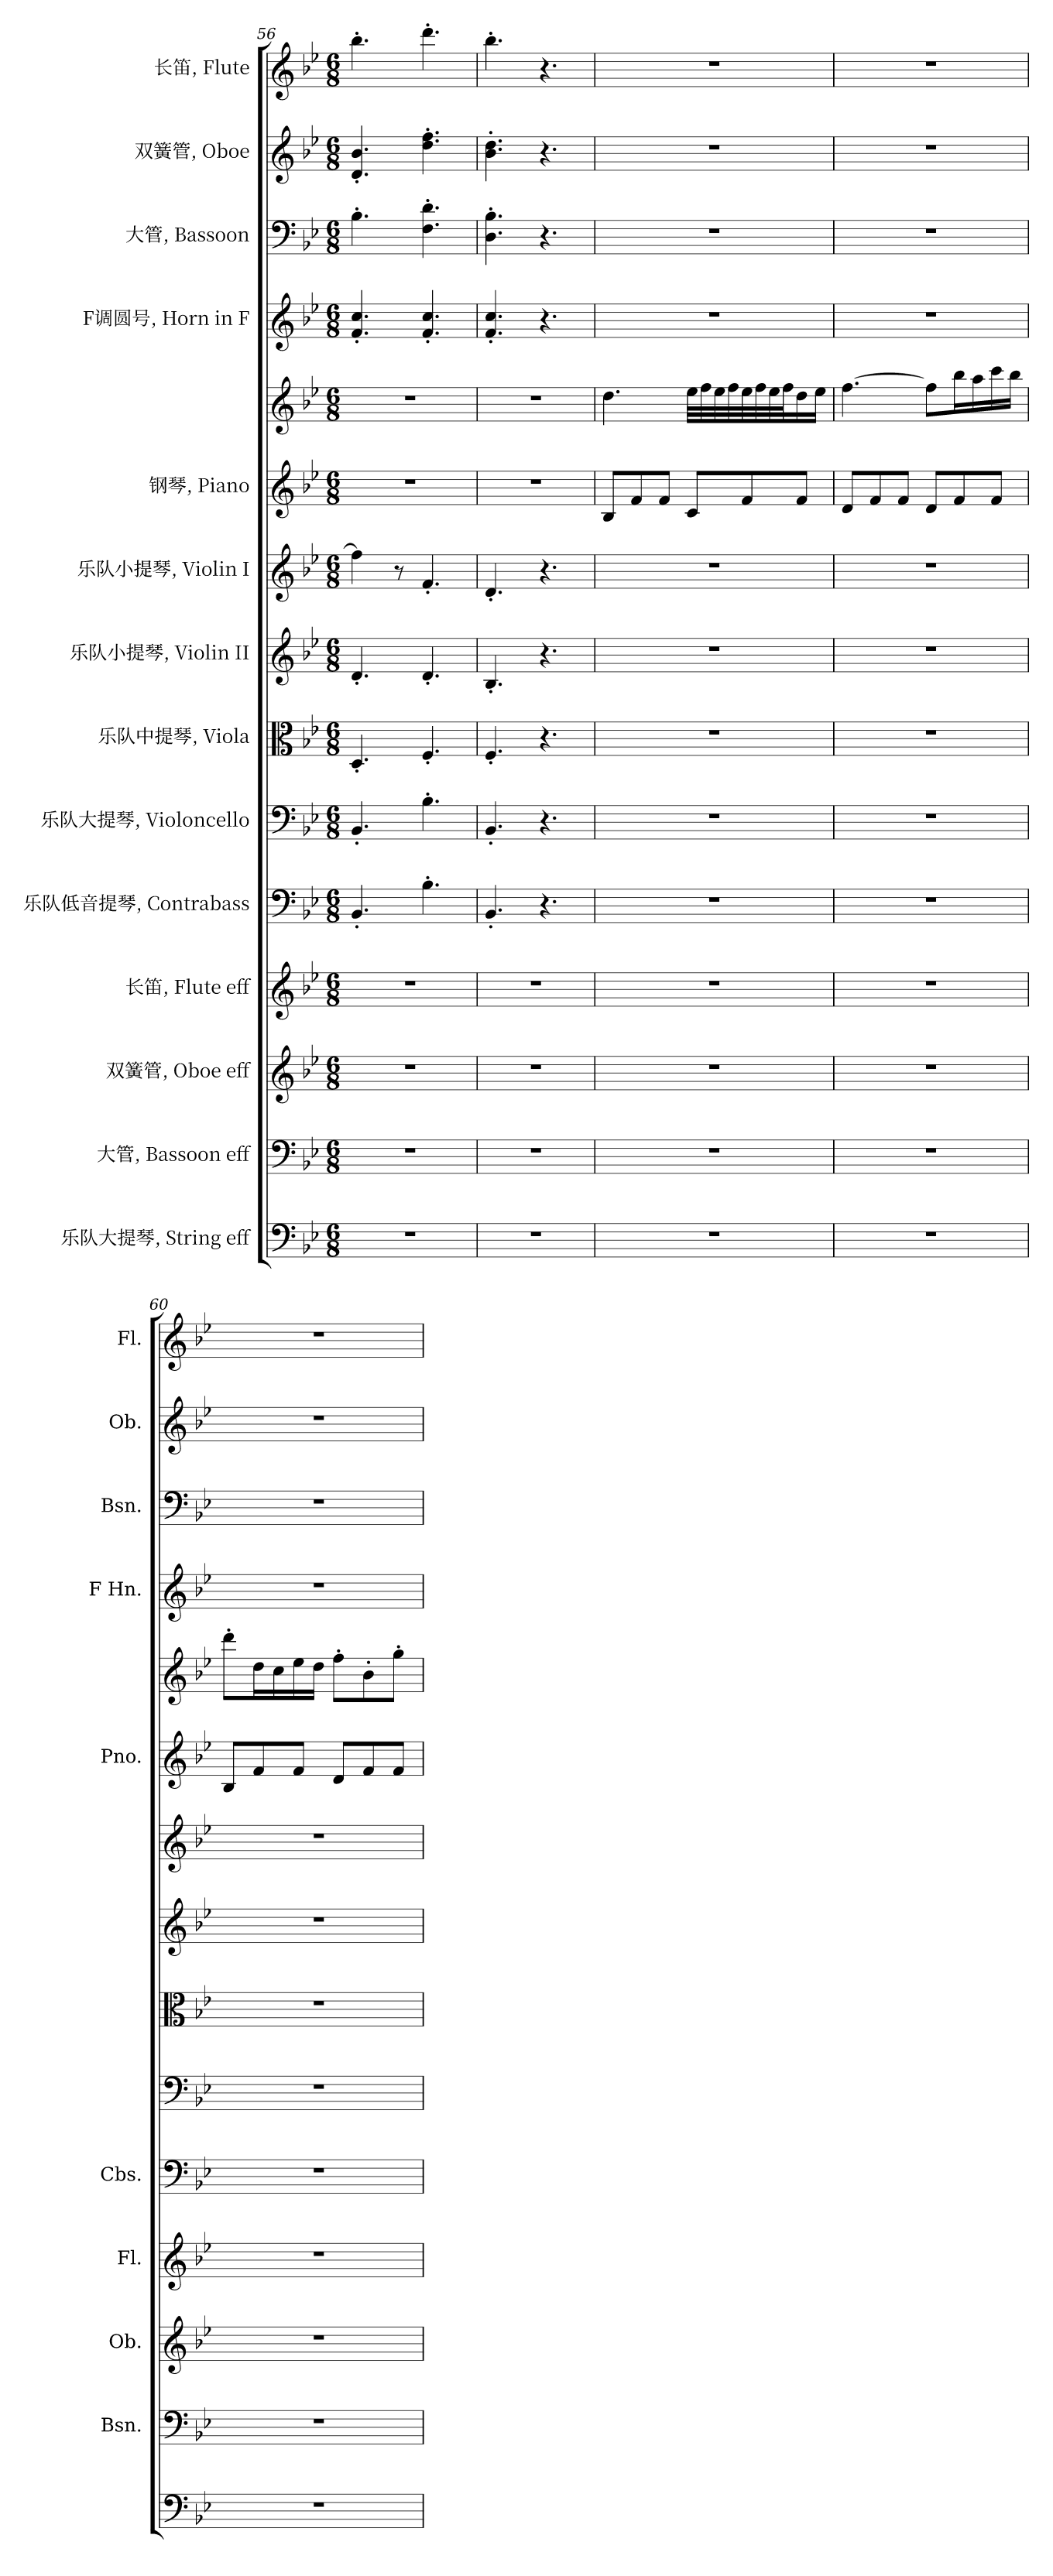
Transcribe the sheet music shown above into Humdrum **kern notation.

**kern	**kern	**kern	**kern	**kern	**kern	**kern	**kern	**kern	**kern	**kern	**kern	**kern	**kern	**kern
*part14	*part13	*part12	*part11	*part10	*part9	*part8	*part7	*part6	*part5	*part5	*part4	*part3	*part2	*part1
*staff15	*staff14	*staff13	*staff12	*staff11	*staff10	*staff9	*staff8	*staff7	*staff6	*staff5	*staff4	*staff3	*staff2	*staff1
*I"乐队大提琴, String eff	*I"大管, Bassoon eff	*I"双簧管, Oboe eff	*I"长笛, Flute eff	*I"乐队低音提琴, Contrabass	*I"乐队大提琴, Violoncello	*I"乐队中提琴, Viola	*I"乐队小提琴, Violin II	*I"乐队小提琴, Violin I	*I"钢琴, Piano	*	*I"F调圆号, Horn in F	*I"大管, Bassoon	*I"双簧管, Oboe	*I"长笛, Flute
*	*I'Bsn.	*I'Ob.	*I'Fl.	*I'Cbs.	*	*	*	*	*I'Pno.	*	*I'F Hn.	*I'Bsn.	*I'Ob.	*I'Fl.
*clefF4	*clefF4	*clefG2	*clefG2	*clefF4	*clefF4	*clefC3	*clefG2	*clefG2	*clefG2	*clefG2	*clefG2	*clefF4	*clefG2	*clefG2
*	*	*	*	*ITrd7c12	*	*	*	*	*	*	*ITrd4c7	*	*	*
*k[b-e-]	*k[b-e-]	*k[b-e-]	*k[b-e-]	*k[b-e-]	*k[b-e-]	*k[b-e-]	*k[b-e-]	*k[b-e-]	*k[b-e-]	*k[b-e-]	*k[b-e-a-]	*k[b-e-]	*k[b-e-]	*k[b-e-]
*M6/8	*M6/8	*M6/8	*M6/8	*M6/8	*M6/8	*M6/8	*M6/8	*M6/8	*M6/8	*M6/8	*M6/8	*M6/8	*M6/8	*M6/8
=56	=56	=56	=56	=56	=56	=56	=56	=56	=56	=56	=56	=56	=56	=56
2.r	2.r	2.r	2.r	4.BBB-'/	4.BB-'/	4.D'/	4.d'/	4ff\]	2.r	2.r	4.B-/' 4.f/'	4.B-'\	4.d/' 4.b-/'	4.bb-'\
.	.	.	.	.	.	.	.	8r	.	.	.	.	.	.
.	.	.	.	4.BB-'\	4.B-'\	4.F'/	4.d'/	4.f'/	.	.	4.B-/' 4.f/'	4.F\' 4.d\'	4.dd\' 4.ff\'	4.ddd'\
=57	=57	=57	=57	=57	=57	=57	=57	=57	=57	=57	=57	=57	=57	=57
2.r	2.r	2.r	2.r	4.BBB-'/	4.BB-'/	4.F'/	4.B-'/	4.d'/	2.r	2.r	4.B-/' 4.f/'	4.D\' 4.B-\'	4.b-\' 4.dd\'	4.bb-'\
.	.	.	.	4.r	4.r	4.r	4.r	4.r	.	.	4.r	4.r	4.r	4.r
=58	=58	=58	=58	=58	=58	=58	=58	=58	=58	=58	=58	=58	=58	=58
2.r	2.r	2.r	2.r	2.r	2.r	2.r	2.r	2.r	8B-/L	4.dd\	2.r	2.r	2.r	2.r
.	.	.	.	.	.	.	.	.	8f/	.	.	.	.	.
.	.	.	.	.	.	.	.	.	8f/J	.	.	.	.	.
.	.	.	.	.	.	.	.	.	8c/L	32ee-\LLL	.	.	.	.
.	.	.	.	.	.	.	.	.	.	32ff\	.	.	.	.
.	.	.	.	.	.	.	.	.	.	32ee-\	.	.	.	.
.	.	.	.	.	.	.	.	.	.	32ff\	.	.	.	.
.	.	.	.	.	.	.	.	.	8f/	32ee-\	.	.	.	.
.	.	.	.	.	.	.	.	.	.	32ff\	.	.	.	.
.	.	.	.	.	.	.	.	.	.	32ee-\	.	.	.	.
.	.	.	.	.	.	.	.	.	.	32ff\J	.	.	.	.
.	.	.	.	.	.	.	.	.	8f/J	16dd\	.	.	.	.
.	.	.	.	.	.	.	.	.	.	16ee-\JJ	.	.	.	.
!!LO:PB:g=z
=59	=59	=59	=59	=59	=59	=59	=59	=59	=59	=59	=59	=59	=59	=59
2.r	2.r	2.r	2.r	2.r	2.r	2.r	2.r	2.r	8d/L	[4.ff\	2.r	2.r	2.r	2.r
.	.	.	.	.	.	.	.	.	8f/	.	.	.	.	.
.	.	.	.	.	.	.	.	.	8f/J	.	.	.	.	.
.	.	.	.	.	.	.	.	.	8d/L	8ff\L]	.	.	.	.
.	.	.	.	.	.	.	.	.	8f/	16bb-\L	.	.	.	.
.	.	.	.	.	.	.	.	.	.	16aa\	.	.	.	.
.	.	.	.	.	.	.	.	.	8f/J	16ccc\	.	.	.	.
.	.	.	.	.	.	.	.	.	.	16bb-\JJ	.	.	.	.
=60	=60	=60	=60	=60	=60	=60	=60	=60	=60	=60	=60	=60	=60	=60
2.r	2.r	2.r	2.r	2.r	2.r	2.r	2.r	2.r	8B-/L	8ddd'\L	2.r	2.r	2.r	2.r
.	.	.	.	.	.	.	.	.	8f/	16dd\L	.	.	.	.
.	.	.	.	.	.	.	.	.	.	16cc\	.	.	.	.
.	.	.	.	.	.	.	.	.	8f/J	16ee-\	.	.	.	.
.	.	.	.	.	.	.	.	.	.	16dd\JJ	.	.	.	.
.	.	.	.	.	.	.	.	.	8d/L	8ff'\L	.	.	.	.
.	.	.	.	.	.	.	.	.	8f/	8b-'\	.	.	.	.
.	.	.	.	.	.	.	.	.	8f/J	8gg'\J	.	.	.	.
=	=	=	=	=	=	=	=	=	=	=	=	=	=	=
*-	*-	*-	*-	*-	*-	*-	*-	*-	*-	*-	*-	*-	*-	*-
